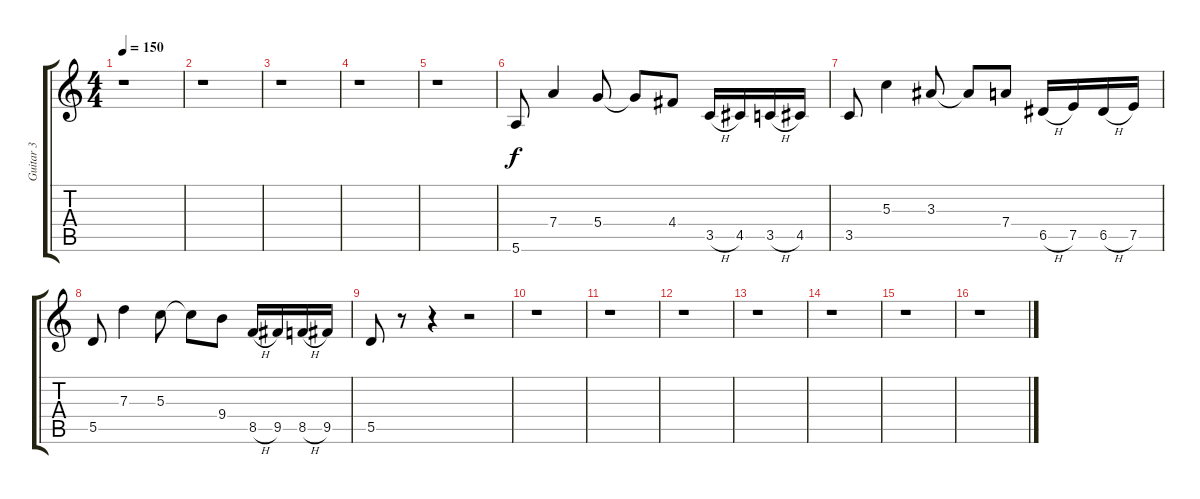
\track ("Guitar 3" "Guitar 3") {instrument overdrivenguitar}
\staff {score tabs}
\tuning (E4 B3 G3 D3 A2 E2) {hide}
\ts (4 4)
\tempo 150
\clef g2
\ks c
r.1{dy f} |
r.1 |
r.1 |
r.1 |
r.1 |
5.6.8 7.4.4 5.4.8 5.4{t}.8 4.4.8 3.5{h}.16 4.5.16 3.5{h}.16 4.5.16 |
3.5.8 5.3.4 3.3.8 3.3{t}.8 7.4.8 6.5{h}.16 7.5.16 6.5{h}.16 7.5.16 |
5.5.8 7.3.4 5.3.8 5.3{t}.8 9.4.8 8.5{h}.16 9.5.16 8.5{h}.16 9.5.16 |
5.5.8 r.8 r.4 r.2 |
r.1 |
r.1 |
r.1 |
r.1 |
r.1 |
r.1 |
r.1
